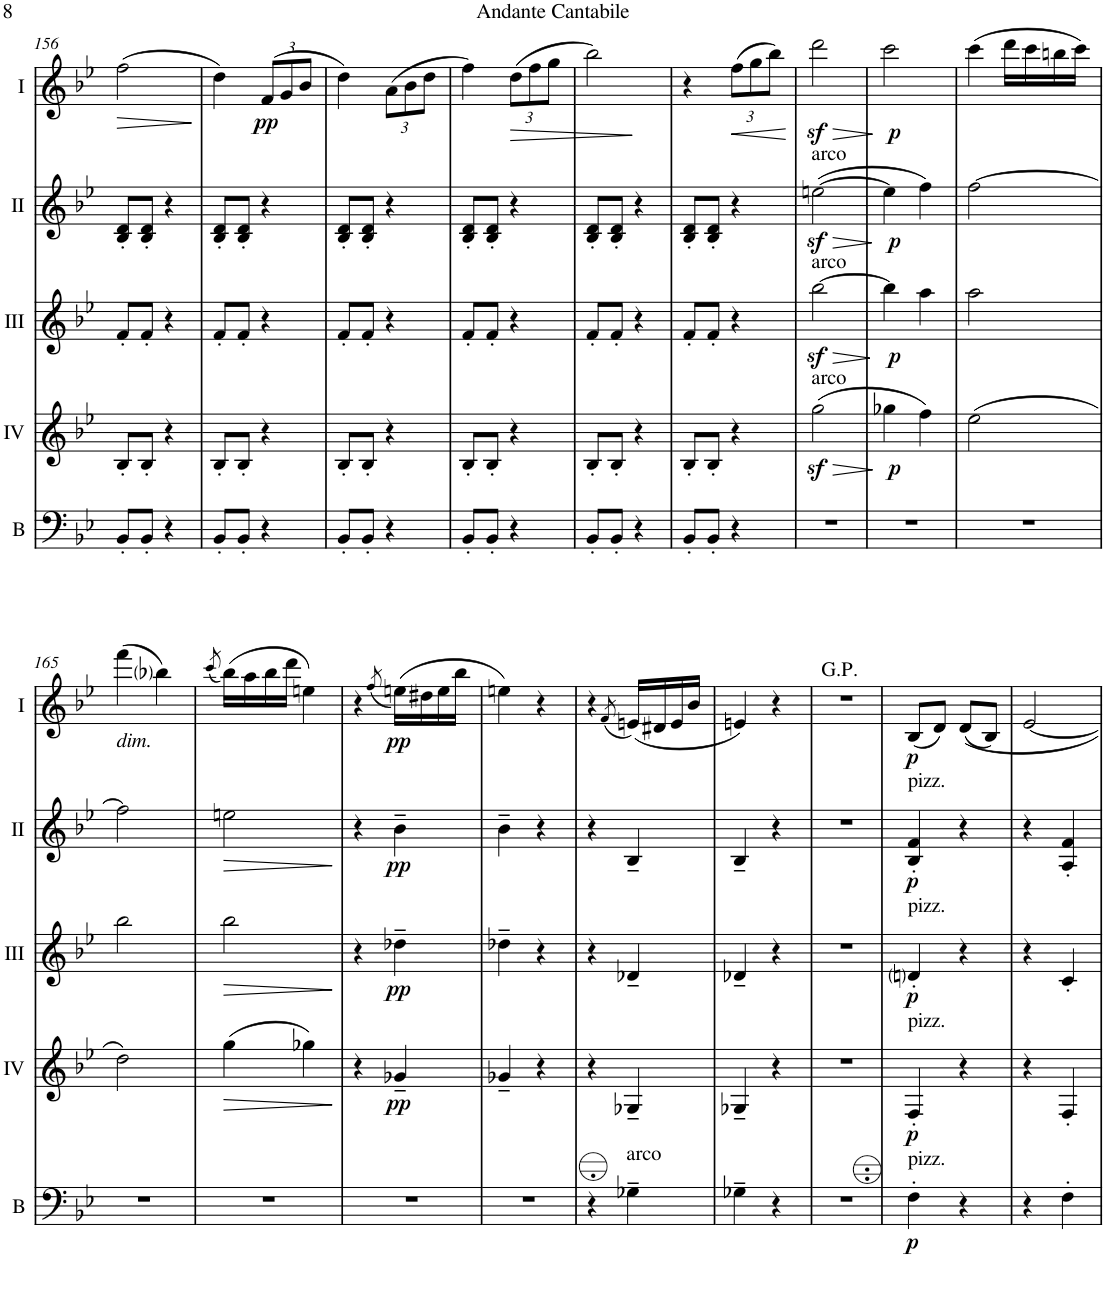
**kern	**dynam	**kern	**dynam	**kern	**dynam	**kern	**dynam	**kern	**dynam
*part5	*part5	*part4	*part4	*part3	*part3	*part2	*part2	*part1	*part1
*staff5	*staff5	*staff4	*staff4	*staff3	*staff3	*staff2	*staff2	*staff1	*staff1
*I"Bass	*	*I"Acc. 4	*	*I"Acc. 3	*	*I"Acc. 2	*	*I"Acc. 1	*
*I'B	*	*	*	*	*	*	*	*	*
!!LO:PB:g=z
*clefF4	*	*clefG2	*	*clefG2	*	*clefG2	*	*clefG2	*
*Trd7c12	*	*Trd7c12	*	*Trd7c12	*	*	*	*	*
*k[b-e-]	*	*k[b-e-]	*	*k[b-e-]	*	*k[b-e-]	*	*k[b-e-]	*
*M2/4	*	*M2/4	*	*M2/4	*	*M2/4	*	*M2/4	*
=156	=156	=156	=156	=156	=156	=156	=156	=156	=156
!	!	!	!	!	!	!	!	!	!LO:HP:b
8BB-'/L	.	8B-'/L	.	8f'/L	.	8B-/' 8d/'L	.	(2ff\	>
8BB-'/J	.	8B-'/J	.	8f'/J	.	8B-/' 8d/'J	.	.	.
4r	.	4r	.	4r	.	4r	.	.	.
.	.	.	.	.	.	.	.	.	]
=157	=157	=157	=157	=157	=157	=157	=157	=157	=157
8BB-'/L	.	8B-'/L	.	8f'/L	.	8B-/' 8d/'L	.	4dd\)	.
8BB-'/J	.	8B-'/J	.	8f'/J	.	8B-/' 8d/'J	.	.	.
*	*	*	*	*	*	*	*	*Xbrackettup	*
!	!	!	!	!	!	!	!	!	!LO:DY:b
4r	.	4r	.	4r	.	4r	.	(12f/L	pp
.	.	.	.	.	.	.	.	12g/	.
.	.	.	.	.	.	.	.	12b-/J	.
=158	=158	=158	=158	=158	=158	=158	=158	=158	=158
8BB-'/L	.	8B-'/L	.	8f'/L	.	8B-/' 8d/'L	.	4dd\)	.
8BB-'/J	.	8B-'/J	.	8f'/J	.	8B-/' 8d/'J	.	.	.
4r	.	4r	.	4r	.	4r	.	(12a\L	.
.	.	.	.	.	.	.	.	12b-\	.
.	.	.	.	.	.	.	.	12dd\J	.
=159	=159	=159	=159	=159	=159	=159	=159	=159	=159
8BB-'/L	.	8B-'/L	.	8f'/L	.	8B-/' 8d/'L	.	4ff\)	.
8BB-'/J	.	8B-'/J	.	8f'/J	.	8B-/' 8d/'J	.	.	.
!	!	!	!	!	!	!	!	!	!LO:HP:b
4r	.	4r	.	4r	.	4r	.	(12dd\L	>
.	.	.	.	.	.	.	.	12ff\	.
.	.	.	.	.	.	.	.	12gg\J	.
=160	=160	=160	=160	=160	=160	=160	=160	=160	=160
8BB-'/L	.	8B-'/L	.	8f'/L	.	8B-/' 8d/'L	.	2bb-\)	.
8BB-'/J	.	8B-'/J	.	8f'/J	.	8B-/' 8d/'J	.	.	.
4r	.	4r	.	4r	.	4r	.	.	.
.	.	.	.	.	.	.	.	.	]
=161	=161	=161	=161	=161	=161	=161	=161	=161	=161
8BB-'/L	.	8B-'/L	.	8f'/L	.	8B-/' 8d/'L	.	4r	.
8BB-'/J	.	8B-'/J	.	8f'/J	.	8B-/' 8d/'J	.	.	.
!	!	!	!	!	!	!	!	!	!LO:HP:b
4r	.	4r	.	4r	.	4r	.	(12ff\L	<
.	.	.	.	.	.	.	.	12gg\	.
.	.	.	.	.	.	.	.	12bb-\J)	.
.	.	.	.	.	.	.	.	.	[
=162	=162	=162	=162	=162	=162	=162	=162	=162	=162
!	!	!	!	!	!	!LO:TX:a:t=arco	!	!	!
!	!	!	!	!LO:TX:a:t=arco	!	!	!	!	!
!	!	!LO:TX:a:t=arco	!	!	!	!	!	!	!
!	!	!	!LO:HP:b	!	!LO:HP:b	!	!LO:HP:b	!	!LO:HP:b
2r	.	(2ggz<\	>	[2bb-z<\	>	([2eenz<\	>	2dddz<\	>
.	.	.	]	.	]	.	]	.	]
=163	=163	=163	=163	=163	=163	=163	=163	=163	=163
!	!	!	!LO:DY:b	!	!LO:DY:b	!	!LO:DY:b	!	!LO:DY:b
2r	.	4gg-X\	p	4bb-\]	p	4ee\]	p	2ccc\	p
.	.	4ff\)	.	4aa\	.	4ff\)	.	.	.
=164	=164	=164	=164	=164	=164	=164	=164	=164	=164
2r	.	(2ee-\	.	2aa\	.	[2ff\	.	(4ccc\	.
.	.	.	.	.	.	.	.	16ddd\LL	.
.	.	.	.	.	.	.	.	16ccc\	.
.	.	.	.	.	.	.	.	16bbn\	.
.	.	.	.	.	.	.	.	16ccc\JJ)	.
!!LO:LB:g=z
=165	=165	=165	=165	=165	=165	=165	=165	=165	=165
!	!	!	!	!	!	!	!	!LO:TX:b:i:t=dim.	!
2r	.	2dd\)	.	2bb-\	.	2ff\]	.	(4fff\	.
.	.	.	.	.	.	.	.	4bb-i\)	.
=166	=166	=166	=166	=166	=166	=166	=166	=166	=166
.	.	.	.	.	.	.	.	(8qccc/	.
!	!	!	!LO:HP:b	!	!LO:HP:b	!	!LO:HP:b	!	!
2r	.	(4gg\	>	2bb-\	>	2een\	>	(16bb-\LL)	.
.	.	.	.	.	.	.	.	16aa\	.
.	.	.	.	.	.	.	.	16bb-\	.
.	.	.	.	.	.	.	.	16ddd\JJ	.
.	.	4gg-X\)	.	.	.	.	.	4een\)	.
.	.	.	]	.	]	.	]	.	.
=167	=167	=167	=167	=167	=167	=167	=167	=167	=167
2r	.	4r	.	4r	.	4r	.	4r	.
.	.	.	.	.	.	.	.	(8qff/	.
!	!	!	!LO:DY:b	!	!LO:DY:b	!	!LO:DY:b	!	!LO:DY:b
.	.	4g-X~/	pp	4dd-X~\	pp	4b-~\	pp	(16een\LL)	pp
.	.	.	.	.	.	.	.	16dd#X\	.
.	.	.	.	.	.	.	.	16ee\	.
.	.	.	.	.	.	.	.	16bb-\JJ	.
=168	=168	=168	=168	=168	=168	=168	=168	=168	=168
2r	.	4g-X~/	.	4dd-X~\	.	4b-~\	.	4een\)	.
.	.	4r	.	4r	.	4r	.	4r	.
=169	=169	=169	=169	=169	=169	=169	=169	=169	=169
4r	.	4r	.	4r	.	4r	.	4r	.
.	.	.	.	.	.	.	.	(8qf/	.
!LO:TX:a:t=arco	!	!	!	!	!	!	!	!	!
4G-X~\	.	4G-X~/	.	4d-X~/	.	4B-~/	.	(16en/LL)	.
.	.	.	.	.	.	.	.	16d#X/	.
.	.	.	.	.	.	.	.	16e/	.
.	.	.	.	.	.	.	.	16b-/JJ	.
=170	=170	=170	=170	=170	=170	=170	=170	=170	=170
4G-X~\	.	4G-X~/	.	4d-X~/	.	4B-~/	.	4en/)	.
4r	.	4r	.	4r	.	4r	.	4r	.
=171	=171	=171	=171	=171	=171	=171	=171	=171	=171
!	!	!	!	!	!	!	!	!LO:TX:a:t=G.P.	!
2r	.	2r	.	2r	.	2r	.	2r	.
=172	=172	=172	=172	=172	=172	=172	=172	=172	=172
!	!	!	!	!	!	!LO:TX:a:t=pizz.	!	!	!
!	!	!	!	!LO:TX:a:t=pizz.	!	!	!	!	!
!	!	!LO:TX:a:t=pizz.	!	!	!	!	!	!	!
!LO:TX:a:t=pizz.	!	!	!	!	!	!	!	!	!
!	!LO:DY:b	!	!LO:DY:b	!	!LO:DY:b	!	!LO:DY:b	!	!LO:DY:b
4F'\	p	4F'/	p	4dni'/	p	4B-/' 4f/'	p	(8B-/L	p
.	.	.	.	.	.	.	.	8d/J)	.
4r	.	4r	.	4r	.	4r	.	(8d/L	.
.	.	.	.	.	.	.	.	8B-/J)	.
=173	=173	=173	=173	=173	=173	=173	=173	=173	=173
4r	.	4r	.	4r	.	4r	.	[2e-/	.
4F'\	.	4F'/	.	4c'/	.	4A/' 4f/'	.	.	.
=	=	=	=	=	=	=	=	=	=
*-	*-	*-	*-	*-	*-	*-	*-	*-	*-
